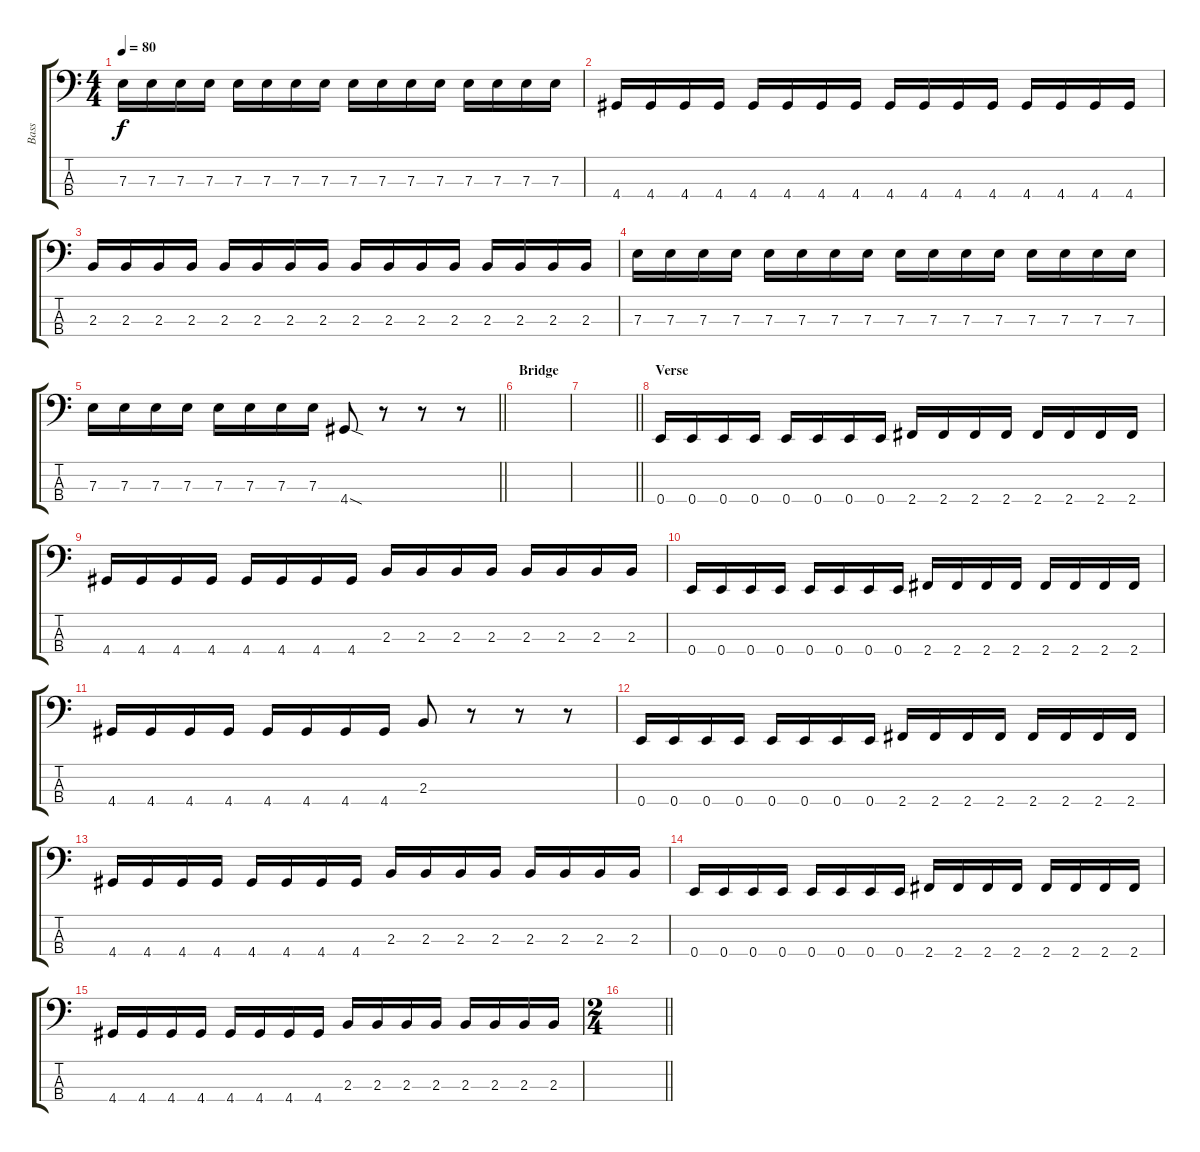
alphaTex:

\track ("Bass" "Bass") {instrument electricbassfinger}
\staff {score tabs}
\tuning (G2 D2 A1 E1) {hide}
\ts (4 4)
\tempo 80
\clef f4
\ks c
7.3.16{dy f} 7.3.16 7.3.16 7.3.16 7.3.16 7.3.16 7.3.16 7.3.16 7.3.16 7.3.16 7.3.16 7.3.16 7.3.16 7.3.16 7.3.16 7.3.16 |
4.4.16 4.4.16 4.4.16 4.4.16 4.4.16 4.4.16 4.4.16 4.4.16 4.4.16 4.4.16 4.4.16 4.4.16 4.4.16 4.4.16 4.4.16 4.4.16 |
2.3.16 2.3.16 2.3.16 2.3.16 2.3.16 2.3.16 2.3.16 2.3.16 2.3.16 2.3.16 2.3.16 2.3.16 2.3.16 2.3.16 2.3.16 2.3.16 |
7.3.16 7.3.16 7.3.16 7.3.16 7.3.16 7.3.16 7.3.16 7.3.16 7.3.16 7.3.16 7.3.16 7.3.16 7.3.16 7.3.16 7.3.16 7.3.16 |
\barLineRight lightlight
7.3.16 7.3.16 7.3.16 7.3.16 7.3.16 7.3.16 7.3.16 7.3.16 4.4{sod}.8 r.8 r.8 r.8 |
\section ("" "Bridge")
|
\barLineRight lightlight
|
\section ("" "Verse")
0.4.16 0.4.16 0.4.16 0.4.16 0.4.16 0.4.16 0.4.16 0.4.16 2.4.16 2.4.16 2.4.16 2.4.16 2.4.16 2.4.16 2.4.16 2.4.16 |
4.4.16 4.4.16 4.4.16 4.4.16 4.4.16 4.4.16 4.4.16 4.4.16 2.3.16 2.3.16 2.3.16 2.3.16 2.3.16 2.3.16 2.3.16 2.3.16 |
0.4.16 0.4.16 0.4.16 0.4.16 0.4.16 0.4.16 0.4.16 0.4.16 2.4.16 2.4.16 2.4.16 2.4.16 2.4.16 2.4.16 2.4.16 2.4.16 |
4.4.16 4.4.16 4.4.16 4.4.16 4.4.16 4.4.16 4.4.16 4.4.16 2.3.8 r.8 r.8 r.8 |
0.4.16 0.4.16 0.4.16 0.4.16 0.4.16 0.4.16 0.4.16 0.4.16 2.4.16 2.4.16 2.4.16 2.4.16 2.4.16 2.4.16 2.4.16 2.4.16 |
4.4.16 4.4.16 4.4.16 4.4.16 4.4.16 4.4.16 4.4.16 4.4.16 2.3.16 2.3.16 2.3.16 2.3.16 2.3.16 2.3.16 2.3.16 2.3.16 |
0.4.16 0.4.16 0.4.16 0.4.16 0.4.16 0.4.16 0.4.16 0.4.16 2.4.16 2.4.16 2.4.16 2.4.16 2.4.16 2.4.16 2.4.16 2.4.16 |
4.4.16 4.4.16 4.4.16 4.4.16 4.4.16 4.4.16 4.4.16 4.4.16 2.3.16 2.3.16 2.3.16 2.3.16 2.3.16 2.3.16 2.3.16 2.3.16 |
\ts (2 4)
\barLineRight lightlight
